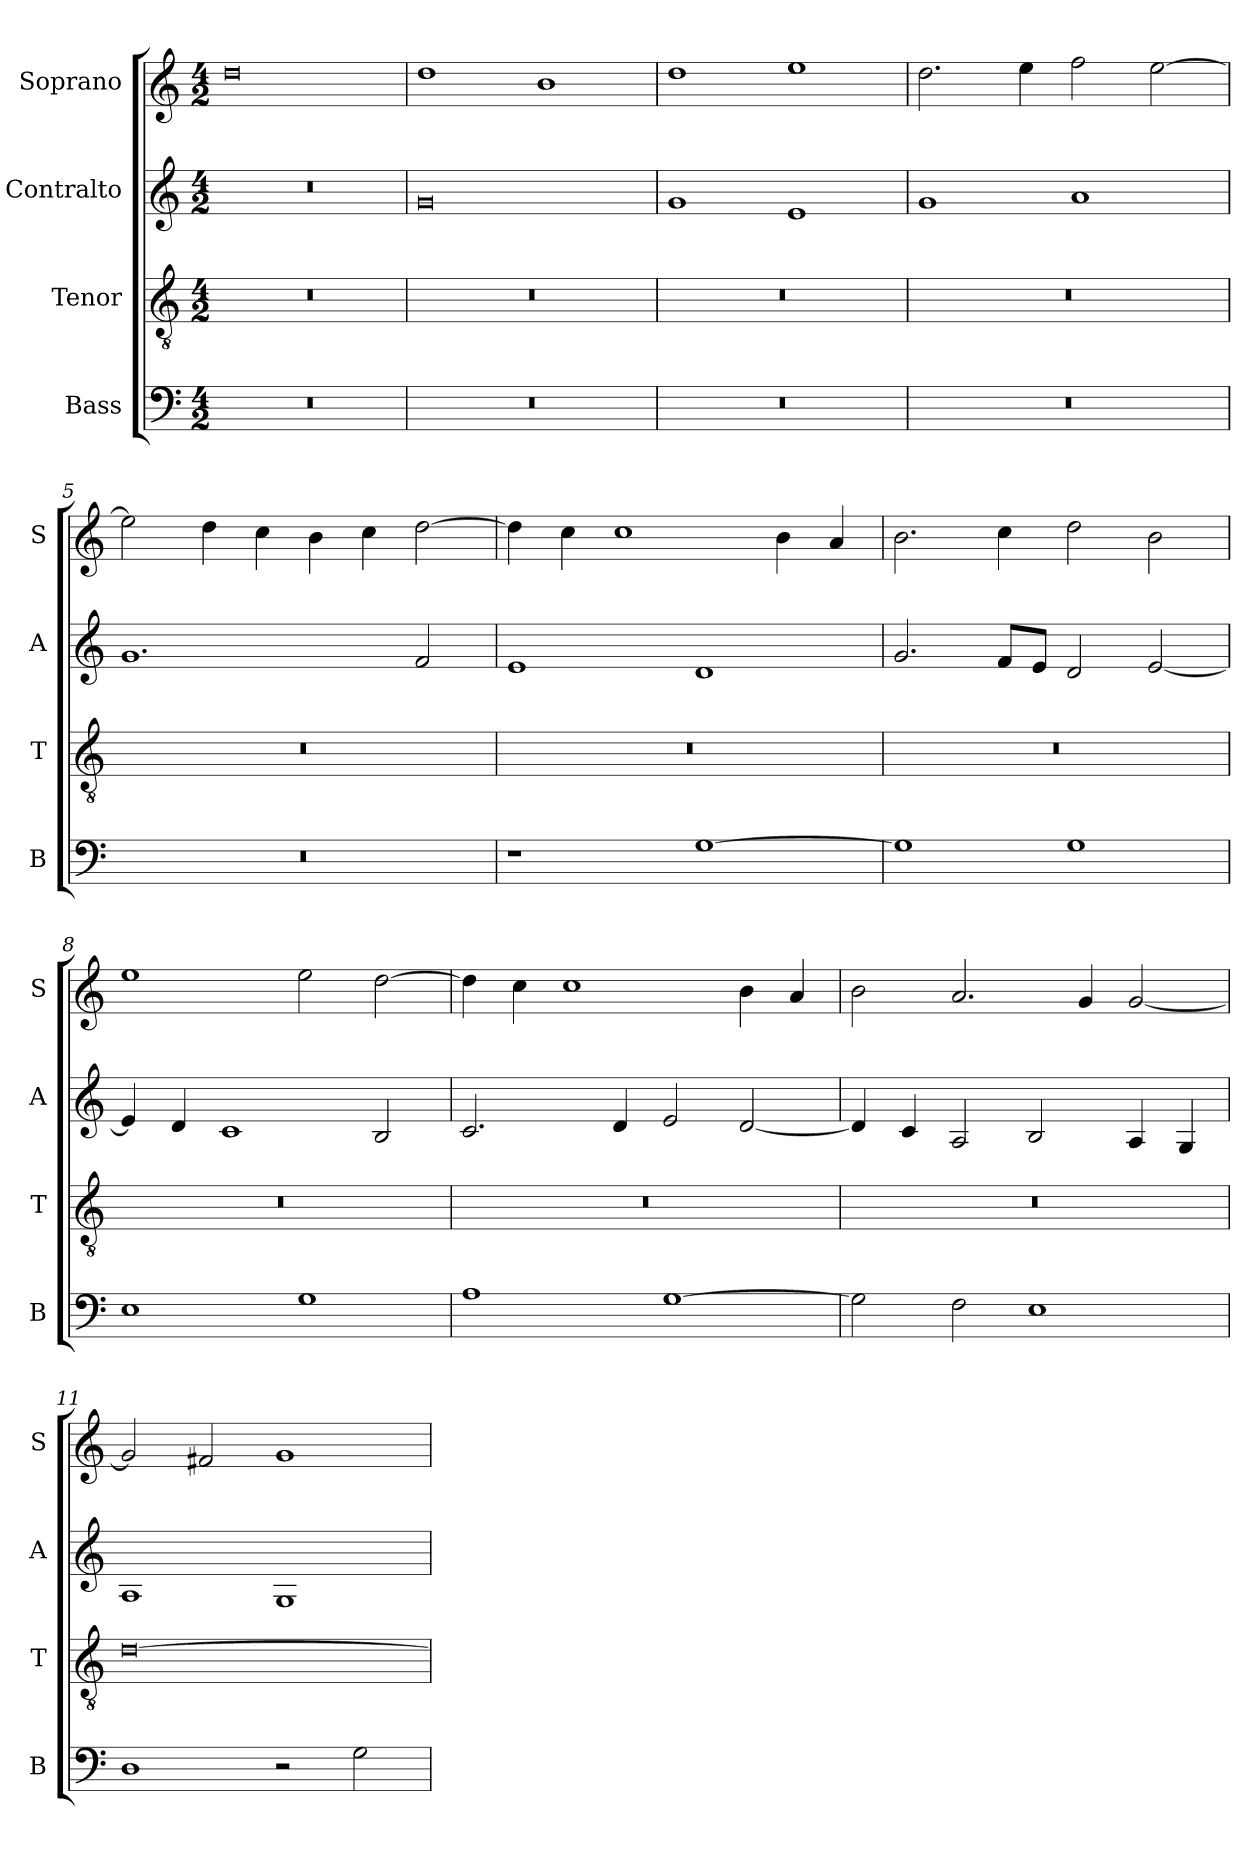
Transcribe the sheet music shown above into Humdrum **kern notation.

**kern	**kern	**kern	**kern
*part4	*part3	*part2	*part1
*staff4	*staff3	*staff2	*staff1
*I"Bass	*I"Tenor	*I"Contralto	*I"Soprano
*I'B	*I'T	*I'A	*I'S
*clefF4	*clefGv2	*clefG2	*clefG2
*k[]	*k[]	*k[]	*k[]
*G:mix	*G:mix	*G:mix	*G:mix
*M4/2	*M4/2	*M4/2	*M4/2
=1	=1	=1	=1
0r	0r	0r	0dd
=2	=2	=2	=2
0r	0r	0g	1dd
.	.	.	1b
=3	=3	=3	=3
0r	0r	1g	1dd
.	.	1e	1ee
=4	=4	=4	=4
0r	0r	1g	2.dd
.	.	.	4ee
.	.	1a	2ff
.	.	.	[2ee
=5	=5	=5	=5
0r	0r	1.g	2ee]
.	.	.	4dd
.	.	.	4cc
.	.	.	4b
.	.	.	4cc
.	.	2f	[2dd
=6	=6	=6	=6
1r	0r	1e	4dd]
.	.	.	4cc
.	.	.	1cc
[1G	.	1d	.
.	.	.	4b
.	.	.	4a
=7	=7	=7	=7
1G]	0r	2.g	2.b
.	.	8f/L	4cc
.	.	8e/J	.
1G	.	2d	2dd
.	.	[2e	2b
=8	=8	=8	=8
1E	0r	4e]	1ee
.	.	4d	.
.	.	1c	.
1G	.	.	2ee
.	.	2B	[2dd
=9	=9	=9	=9
1A	0r	2.c	4dd]
.	.	.	4cc
.	.	.	1cc
.	.	4d	.
[1G	.	2e	.
.	.	[2d	4b
.	.	.	4a
=10	=10	=10	=10
2G]	0r	4d]	2b
.	.	4c	.
2F	.	2A	2.a
1E	.	2B	.
.	.	.	4g
.	.	4A	[2g
.	.	4G	.
=11	=11	=11	=11
1D	[0d	1A	2g]
.	.	.	2f#X
2r	.	1G	1g
2G	.	.	.
=	=	=	=
*-	*-	*-	*-
